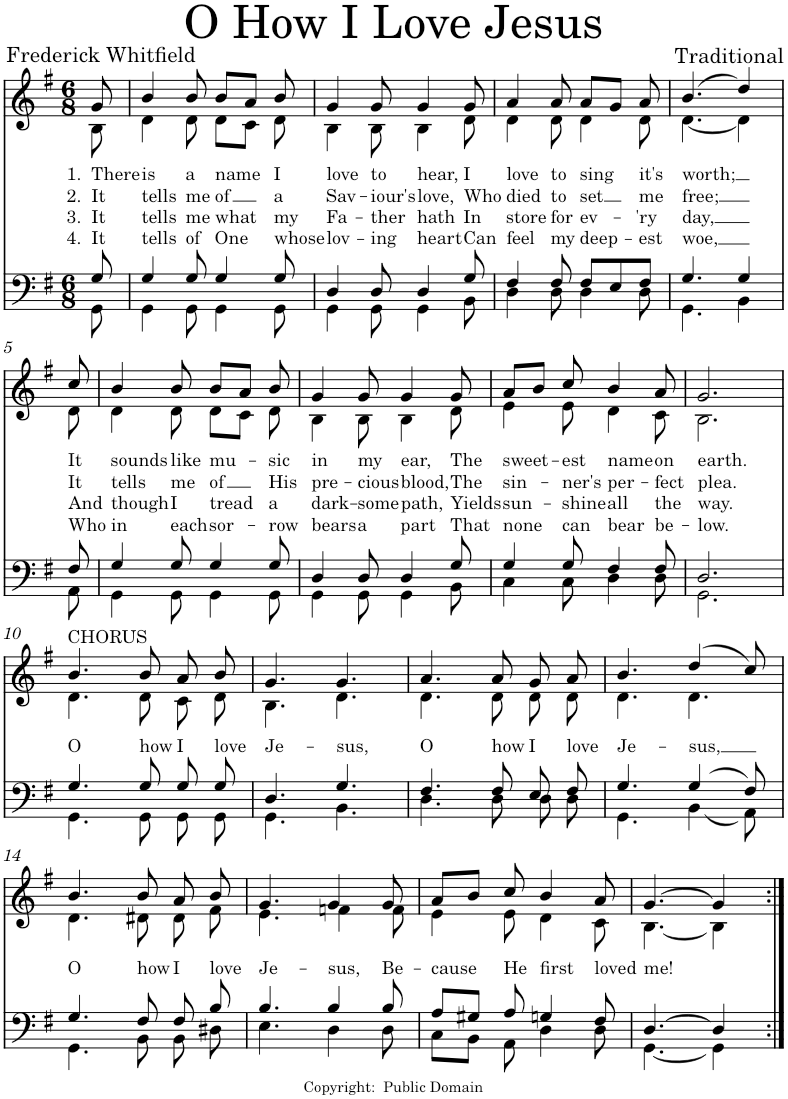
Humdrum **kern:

**kern	**kern	**text	**text	**text	**text
*part1	*part1	*part1	*part1	*part1	*part1
*staff2	*staff1	*staff1	*staff1	*staff1	*staff1
*I"Piano	*	*	*	*	*
*I'Pno.	*	*	*	*	*
*clefF4	*clefG2	*	*	*	*
*k[f#]	*k[f#]	*	*	*	*
*M6/8	*M6/8	*	*	*	*
=	=	=	=	=	=
*^	*	*	*	*	*
!	!	!	!LO:LY:b	!LO:LY:b	!LO:LY:b	!LO:LY:b
*	*	*^	*	*	*	*
8G/	8GG\	8g/	8B\	1. There	2. It	3. It	4. It
=1	=1	=1	=1	=1	=1	=1	=1
!	!	!	!	!LO:LY:b	!LO:LY:b	!LO:LY:b	!LO:LY:b
4G/	4GG\	4b/	4d\	is	tells	tells	tells
!	!	!	!	!LO:LY:b	!LO:LY:b	!LO:LY:b	!LO:LY:b
8G/	8GG\	8b/	8d\	a	me	me	of
!	!	!	!	!LO:LY:b	!LO:LY:b	!LO:LY:b	!LO:LY:b
4G/	4GG\	8b/L	8d\L	name	of	what	One
.	.	8a/J	8c\J	.	.	.	.
!	!	!	!	!LO:LY:b	!LO:LY:b	!LO:LY:b	!LO:LY:b
8G/	8GG\	8b/	8d\	I	a	my	whose
=2	=2	=2	=2	=2	=2	=2	=2
!	!	!	!	!LO:LY:b	!LO:LY:b	!LO:LY:b	!LO:LY:b
4D/	4GG\	4g/	4B\	love	Sav-	Fa-	lov-
!	!	!	!	!LO:LY:b	!LO:LY:b	!LO:LY:b	!LO:LY:b
8D/	8GG\	8g/	8B\	to	-iour's	-ther	-ing
!	!	!	!	!LO:LY:b	!LO:LY:b	!LO:LY:b	!LO:LY:b
4D/	4GG\	4g/	4B\	hear,	love,	hath	heart
!	!	!	!	!LO:LY:b	!LO:LY:b	!LO:LY:b	!LO:LY:b
8G/	8BB\	8g/	8d\	I	Who	In	Can
=3	=3	=3	=3	=3	=3	=3	=3
!	!	!	!	!LO:LY:b	!LO:LY:b	!LO:LY:b	!LO:LY:b
4F#/	4D\	4a/	4d\	love	died	store	feel
!	!	!	!	!LO:LY:b	!LO:LY:b	!LO:LY:b	!LO:LY:b
8F#/	8D\	8a/	8d\	to	to	for	my
!	!	!	!	!LO:LY:b	!LO:LY:b	!LO:LY:b	!LO:LY:b
8F#/L	4D\	8a/L	4d\	sing	set	ev-	deep-
8E/	.	8g/J	.	.	.	.	.
!	!	!	!	!LO:LY:b	!LO:LY:b	!LO:LY:b	!LO:LY:b
8F#/J	8D\	8a/	8d\	it's	me	-'ry	-est
=4	=4	=4	=4	=4	=4	=4	=4
!	!	!	!	!LO:LY:b	!LO:LY:b	!LO:LY:b	!LO:LY:b
4.G/	4.GG\	(4.b/	[4.d\	worth;	free;	day,	woe,
4G/	4BB\	4dd/)	4d\]	.	.	.	.
!!LO:LB:g=z	!!
=5	=5	=5	=5	=5	=5	=5	=5
!	!	!	!	!LO:LY:b	!LO:LY:b	!LO:LY:b	!LO:LY:b
8F#/	8AA\	8cc/	8d\	It	It	And	Who
=6	=6	=6	=6	=6	=6	=6	=6
!	!	!	!	!LO:LY:b	!LO:LY:b	!LO:LY:b	!LO:LY:b
4G/	4GG\	4b/	4d\	sounds	tells	though	in
!	!	!	!	!LO:LY:b	!LO:LY:b	!LO:LY:b	!LO:LY:b
8G/	8GG\	8b/	8d\	like	me	I	each
!	!	!	!	!LO:LY:b	!LO:LY:b	!LO:LY:b	!LO:LY:b
4G/	4GG\	8b/L	8d\L	mu-	of	tread	sor-
.	.	8a/J	8c\J	.	.	.	.
!	!	!	!	!LO:LY:b	!LO:LY:b	!LO:LY:b	!LO:LY:b
8G/	8GG\	8b/	8d\	-sic	His	a	-row
=7	=7	=7	=7	=7	=7	=7	=7
!	!	!	!	!LO:LY:b	!LO:LY:b	!LO:LY:b	!LO:LY:b
4D/	4GG\	4g/	4B\	in	pre-	dark-	bears
!	!	!	!	!LO:LY:b	!LO:LY:b	!LO:LY:b	!LO:LY:b
8D/	8GG\	8g/	8B\	my	-cious	-some	a
!	!	!	!	!LO:LY:b	!LO:LY:b	!LO:LY:b	!LO:LY:b
4D/	4GG\	4g/	4B\	ear,	blood,	path,	part
!	!	!	!	!LO:LY:b	!LO:LY:b	!LO:LY:b	!LO:LY:b
8G/	8BB\	8g/	8d\	The	The	Yields	That
=8	=8	=8	=8	=8	=8	=8	=8
!	!	!	!	!LO:LY:b	!LO:LY:b	!LO:LY:b	!LO:LY:b
4G/	4C\	8a/L	4e\	sweet-	sin-	sun-	none
.	.	8b/J	.	.	.	.	.
!	!	!	!	!LO:LY:b	!LO:LY:b	!LO:LY:b	!LO:LY:b
8G/	8C\	8cc/	8e\	-est	-ner's	-shine	can
!	!	!	!	!LO:LY:b	!LO:LY:b	!LO:LY:b	!LO:LY:b
4F#/	4D\	4b/	4d\	name	per-	all	bear
!	!	!	!	!LO:LY:b	!LO:LY:b	!LO:LY:b	!LO:LY:b
8F#/	8D\	8a/	8c\	on	-fect	the	be-
=9	=9	=9	=9	=9	=9	=9	=9
!	!	!	!	!LO:LY:b	!LO:LY:b	!LO:LY:b	!LO:LY:b
2.D/	2.GG\	2.g/	2.B\	earth.	plea.	way.	-low.
!!LO:LB:g=z	!!
=10	=10	=10	=10	=10	=10	=10	=10
!	!	!LO:TX:a:t=CHORUS	!	!	!	!	!
!	!	!	!	!LO:LY:b	!	!	!
4.G/	4.GG\	4.b/	4.d\	O	.	.	.
!	!	!	!	!LO:LY:b	!	!	!
8G/	8GG\	8b/	8d\	how	.	.	.
!	!	!	!	!LO:LY:b	!	!	!
8G/	8GG\	8a/	8c\	I	.	.	.
!	!	!	!	!LO:LY:b	!	!	!
8G/	8GG\	8b/	8d\	love	.	.	.
=11	=11	=11	=11	=11	=11	=11	=11
!	!	!	!	!LO:LY:b	!	!	!
4.D/	4.GG\	4.g/	4.B\	Je-	.	.	.
!	!	!	!	!LO:LY:b	!	!	!
4.G/	4.BB\	4.g/	4.d\	-sus,	.	.	.
=12	=12	=12	=12	=12	=12	=12	=12
!	!	!	!	!LO:LY:b	!	!	!
4.F#/	4.D\	4.a/	4.d\	O	.	.	.
!	!	!	!	!LO:LY:b	!	!	!
8F#/	8D\	8a/	8d\	how	.	.	.
!	!	!	!	!LO:LY:b	!	!	!
8E/	8D\	8g/	8d\	I	.	.	.
!	!	!	!	!LO:LY:b	!	!	!
8F#/	8D\	8a/	8d\	love	.	.	.
=13	=13	=13	=13	=13	=13	=13	=13
!	!	!	!	!LO:LY:b	!	!	!
4.G/	4.GG\	4.b/	4.d\	Je-	.	.	.
!	!	!	!	!LO:LY:b	!	!	!
4G/	4BB\	(4dd/	4.d\	-sus,	.	.	.
8F#/	8AA\	8cc/)	.	.	.	.	.
!!LO:LB:g=z	!!
=14	=14	=14	=14	=14	=14	=14	=14
!	!	!	!	!LO:LY:b	!	!	!
4.G/	4.GG\	4.b/	4.d\	O	.	.	.
!	!	!	!	!LO:LY:b	!	!	!
8F#/	8BB\	8b/	8d#X\	how	.	.	.
!	!	!	!	!LO:LY:b	!	!	!
8F#/	8BB\	8a/	8d#\	I	.	.	.
!	!	!	!	!LO:LY:b	!	!	!
8B/	8D#X\	8b/	8f#\	love	.	.	.
=15	=15	=15	=15	=15	=15	=15	=15
!	!	!	!	!LO:LY:b	!	!	!
4.B/	4.E\	4.g/	4.e\	Je-	.	.	.
!	!	!	!	!LO:LY:b	!	!	!
4B/	4D\	4g/	4fn\	-sus,	.	.	.
!	!	!	!	!LO:LY:b	!	!	!
8B/	8D\	8g/	8f\	Be-	.	.	.
=16	=16	=16	=16	=16	=16	=16	=16
!	!	!	!	!LO:LY:b	!	!	!
8A/L	8C\L	8a/L	4e\	-cause	.	.	.
8G#X/J	8BB\J	8b/J	.	.	.	.	.
!	!	!	!	!LO:LY:b	!	!	!
8A/	8AA\	8cc/	8e\	He	.	.	.
!	!	!	!	!LO:LY:b	!	!	!
4Gn/	4D\	4b/	4d\	first	.	.	.
!	!	!	!	!LO:LY:b	!	!	!
8F#/	8D\	8a/	8c\	loved	.	.	.
=17	=17	=17	=17	=17	=17	=17	=17
!	!	!	!	!LO:LY:b	!	!	!
[4.D/	[4.GG\	[4.g/	[4.B\	me!	.	.	.
4D/]	4GG\]	4g/]	4B\]	.	.	.	.
*v	*v	*	*	*	*	*	*
*	*v	*v	*	*	*	*
=:|!	=:|!	=:|!	=:|!	=:|!	=:|!
*-	*-	*-	*-	*-	*-
